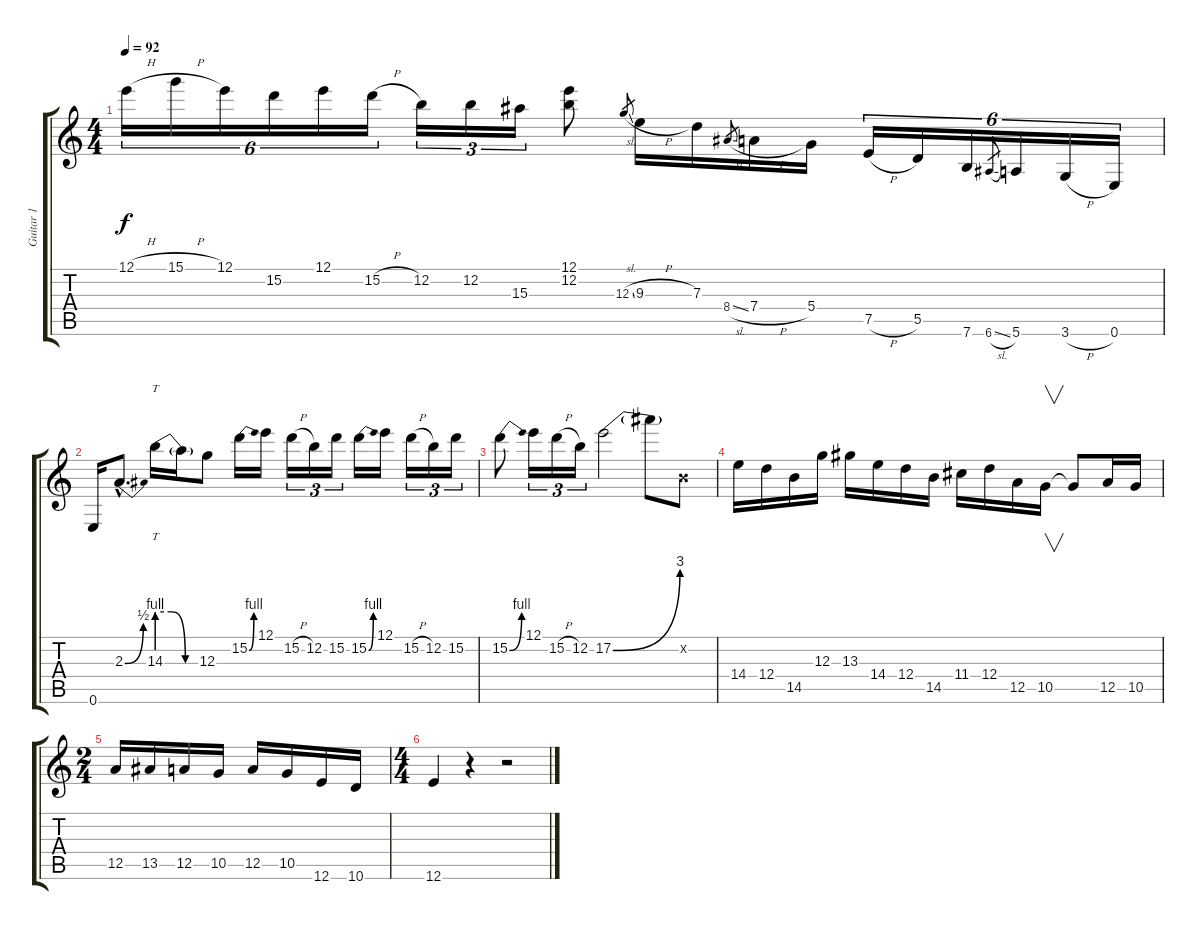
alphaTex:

\track ("Guitar 1" "Guitar 1") {instrument distortionguitar}
\staff {score tabs}
\tuning (E4 B3 G3 D3 A2 E2) {hide}
\ts (4 4)
\tempo 92
\clef g2
\ks c
12.1{h}.16{tu (6 4) dy f} 15.1{h}.16{tu (6 4)} 12.1.16{tu (6 4)} 15.2.16{tu (6 4)} 12.1.16{tu (6 4)} 15.2{h}.16{tu (6 4)} 12.2.16{tu (3 2)} 12.2.16{tu (3 2)} 15.3.16{tu (3 2)} (12.1 12.2).8 12.3{sl}.8{gr} 9.3{h}.16 7.3.16 8.4{sl}.8{gr} 7.4{h}.16 5.4.16 7.5{h}.16{tu (6 4)} 5.5.16{tu (6 4)} 7.6.16{tu (6 4)} 6.6{sl}.8{gr} 5.6.16{tu (6 4)} 3.6{h}.16{tu (6 4)} 0.6.16{tu (6 4)} |
0.6.16 2.3{be (bend 0 0 60 2) hac}.8{d} 14.3{be (custom 0 4 20 4 40 0 60 0)}.16{tt} 14.3{t}.16 12.3.8 15.2{be (bend 0 0 60 4)}.16 12.1.16 15.2{h}.16{tu (3 2)} 12.2.16{tu (3 2)} 15.2.16{tu (3 2)} 15.2{be (bend 0 0 60 4)}.16 12.1.16 15.2{h}.16{tu (3 2)} 12.2.16{tu (3 2)} 15.2.16{tu (3 2)} |
15.2{be (bend 0 0 60 4)}.8 12.1.16{tu (3 2)} 15.2{h}.16{tu (3 2)} 12.2.16{tu (3 2)} 17.2{be (bend 0 0 60 12)}.2 17.2{t}.8 0.2{x}.8 |
14.4.16 12.4.16 14.5.16 12.3.16 13.3.16 14.4.16 12.4.16 14.5.16 11.4.16 12.4.16 12.5.16 10.5.16{v} 10.5{t}.8 12.5.16 10.5.16 |
\ts (2 4)
12.5.16 13.5.16 12.5.16 10.5.16 12.5.16 10.5.16 12.6.16 10.6.16 |
\ts (4 4)
12.6.4 r.4 r.2
